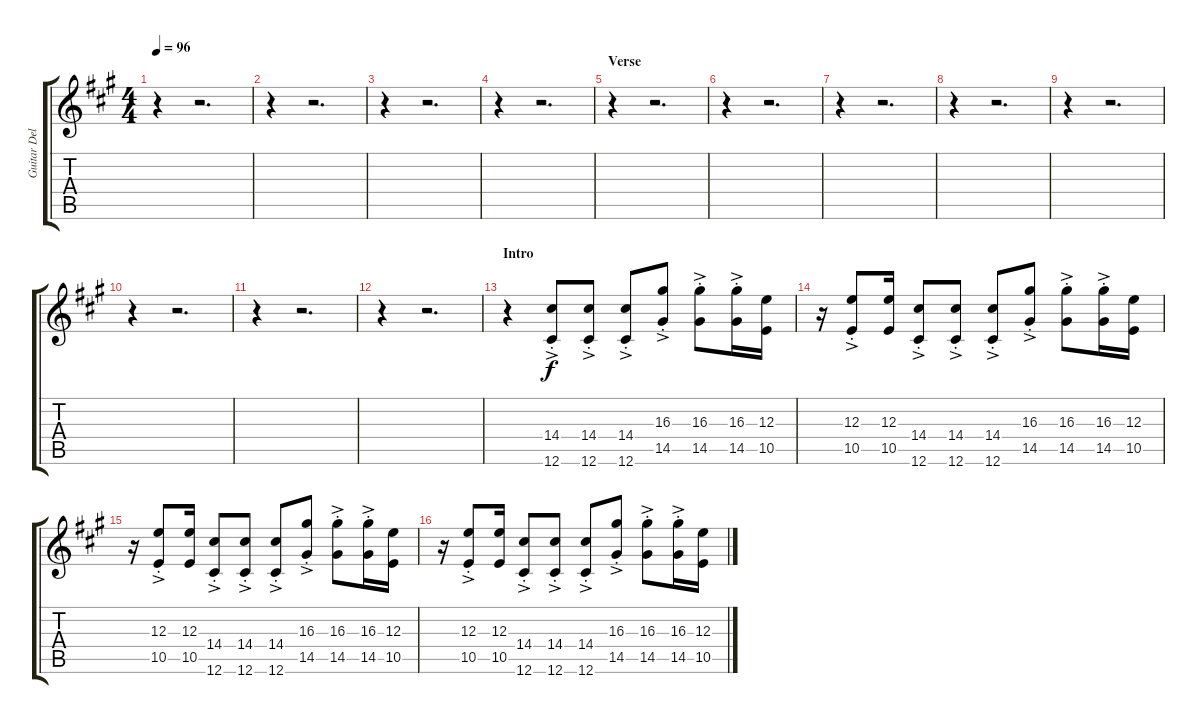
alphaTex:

\track ("Guitar Delay 2" "Guitar Del") {instrument distortionguitar}
\staff {score tabs}
\tuning (Db4 Ab3 E3 B2 Gb2 Db2) {hide}
\ts (4 4)
\tempo 96
\clef g2
\ks a
r.4{dy f} r.2{d} |
r.4 r.2{d} |
r.4 r.2{d} |
r.4 r.2{d} |
\section ("" "Verse")
r.4 r.2{d} |
r.4 r.2{d} |
r.4 r.2{d} |
r.4 r.2{d} |
r.4 r.2{d} |
r.4 r.2{d} |
r.4 r.2{d} |
r.4 r.2{d} |
\section ("" "Intro")
r.4 (14.4{ac st} 12.6{ac st}).8 (14.4{ac st} 12.6{ac st}).8 (14.4{ac st} 12.6{ac st}).8 (16.3{ac st} 14.5{ac st}).8 (16.3{ac st} 14.5{ac st}).8 (16.3{ac st} 14.5{ac st}).16 (12.3 10.5).16 |
r.16 (12.3{ac st} 10.5{ac st}).8 (12.3 10.5).16 (14.4{ac st} 12.6{ac st}).8 (14.4{ac st} 12.6{ac st}).8 (14.4{ac st} 12.6{ac st}).8 (16.3{ac st} 14.5{ac st}).8 (16.3{ac st} 14.5{ac st}).8 (16.3{ac st} 14.5{ac st}).16 (12.3 10.5).16 |
r.16 (12.3{ac st} 10.5{ac st}).8 (12.3 10.5).16 (14.4{ac st} 12.6{ac st}).8 (14.4{ac st} 12.6{ac st}).8 (14.4{ac st} 12.6{ac st}).8 (16.3{ac st} 14.5{ac st}).8 (16.3{ac st} 14.5{ac st}).8 (16.3{ac st} 14.5{ac st}).16 (12.3 10.5).16 |
r.16 (12.3{ac st} 10.5{ac st}).8 (12.3 10.5).16 (14.4{ac st} 12.6{ac st}).8 (14.4{ac st} 12.6{ac st}).8 (14.4{ac st} 12.6{ac st}).8 (16.3{ac st} 14.5{ac st}).8 (16.3{ac st} 14.5{ac st}).8 (16.3{ac st} 14.5{ac st}).16 (12.3 10.5).16
